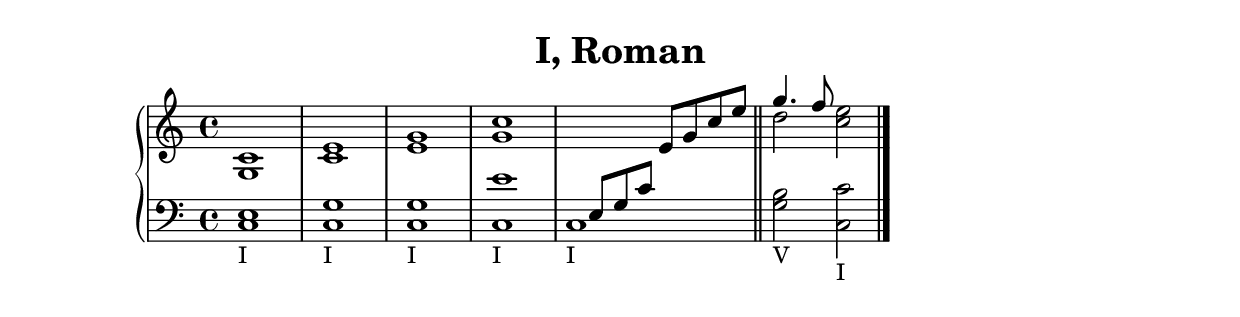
% Different forms of what could be called "I" chords.

\version "2.12.0"

\header {
  title = "I, Roman"
}

sop = \relative e' {
  c1
  e1
  g1
  c1
  s1
  \bar "||"
  g'4. f8 e2

  \bar "|."
}

alto = \relative c' {
  g1
  c1
  e1
  g1
  s2 e8 g c e
  \bar "||"
  d2 c
  \bar "|."
}

tenor = \relative g {
  e1
  g1
  g1
  e'1
  r8 e, g c s2
  \bar "||"
  b2 c
  \bar "|."
}

bass = \relative c {
  c1_"I"
  c1_"I"
  c1_"I"
  c1_"I"
  c1_"I"
  \bar "||"
  g'2_"V" c,2_"I"
  \bar "|."
}

upper = {
  \clef treble
  \set Staff.printPartCombineTexts = ##f
  \partcombine
  << \sop    >>
  << \alto   >>
}

lower = {
  \clef bass
  \set Staff.printPartCombineTexts = ##f
  \partcombine
  << \tenor >>
  << \bass >>
}

themusic = {
<<
  \new PianoStaff <<
    \new Staff = "upper" \upper
    \new Staff = "lower" \lower
  >>
>>
}

\score {
  \themusic
  \layout { }
}

\score {
  \themusic
  \midi { }
}
